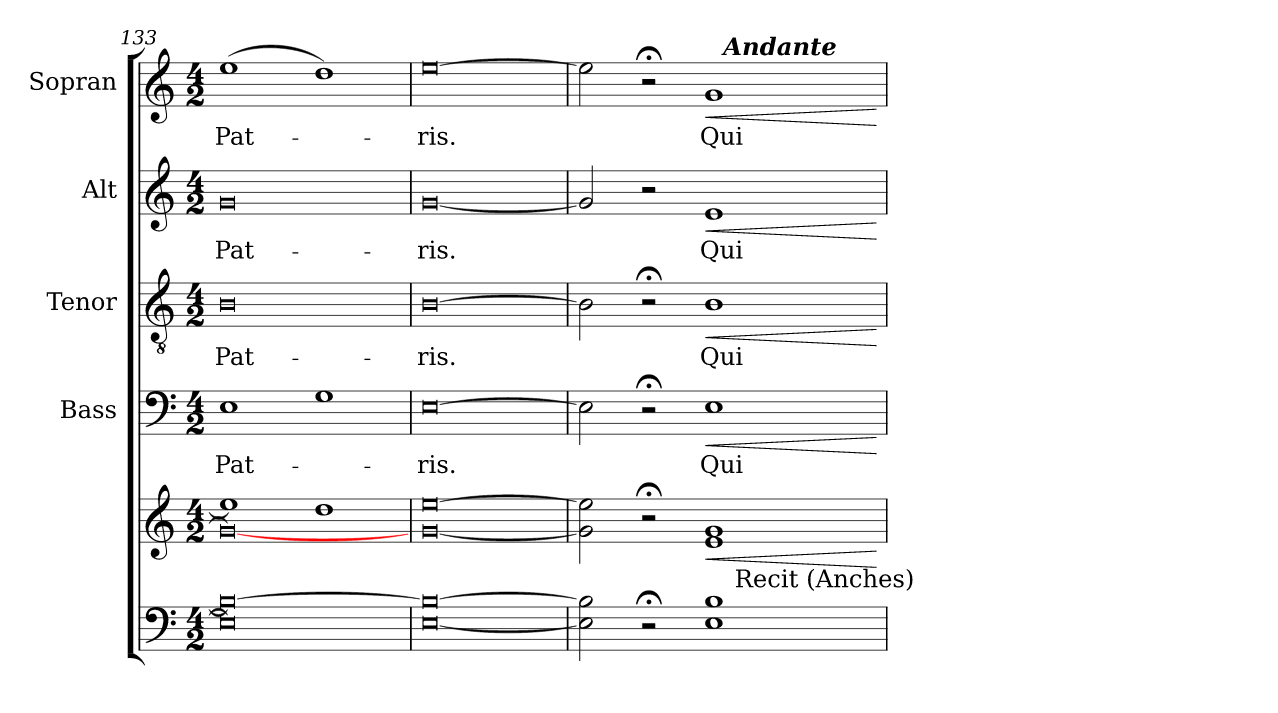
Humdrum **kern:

**kern	**kern	**dynam	**kern	**text	**dynam	**kern	**text	**dynam	**kern	**text	**dynam	**kern	**text	**dynam
*part5	*part5	*part5	*part4	*part4	*part4	*part3	*part3	*part3	*part2	*part2	*part2	*part1	*part1	*part1
*staff6	*staff5	*staff5/6	*staff4	*staff4	*staff4	*staff3	*staff3	*staff3	*staff2	*staff2	*staff2	*staff1	*staff1	*staff1
*	*	*	*I"Bass	*	*	*I"Tenor	*	*	*I"Alt	*	*	*I"Sopran	*	*
*	*	*	*I'B.	*	*	*I'T.	*	*	*I'A.	*	*	*I'S.	*	*
*clefF4	*clefG2	*	*clefF4	*	*	*clefGv2	*	*	*clefG2	*	*	*clefG2	*	*
*k[]	*k[]	*	*k[]	*	*	*k[]	*	*	*k[]	*	*	*k[]	*	*
*C:	*C:	*	*C:	*	*	*C:	*	*	*C:	*	*	*C:	*	*
*M4/2	*M4/2	*	*M4/2	*	*	*M4/2	*	*	*M4/2	*	*	*M4/2	*	*
=133	=133	=133	=133	=133	=133	=133	=133	=133	=133	=133	=133	=133	=133	=133
*^	*^	*	*	*	*	*	*	*	*	*	*	*	*	*
!	!	!	!	!	!	!LO:LY:b	!	!	!LO:LY:b	!	!	!LO:LY:b	!	!	!LO:LY:b	!
0B_	0E]	1ee]	0g_	.	1E	Pat-	.	0B	Pat-	.	0g	Pat-	.	(>1ee	Pat-	.
.	.	1dd	.	.	1G	.	.	.	.	.	.	.	.	1dd)	.	.
*v	*v	*	*	*	*	*	*	*	*	*	*	*	*	*	*	*
*	*v	*v	*	*	*	*	*	*	*	*	*	*	*	*	*
!!LO:LB:g=z
=134	=134	=134	=134	=134	=134	=134	=134	=134	=134	=134	=134	=134	=134	=134
!	!	!	!	!LO:LY:b	!	!	!LO:LY:b	!	!	!LO:LY:b	!	!	!LO:LY:b	!
[0E 0B_	[0g [0ee	.	[0E	-ris.	.	[0B	-ris.	.	[0g	-ris.	.	[0ee	-ris.	.
=135	=135	=135	=135	=135	=135	=135	=135	=135	=135	=135	=135	=135	=135	=135
*	*^	*	*	*	*	*	*	*	*	*	*	*^	*	*
2E\] 2B\]	2g\] 2ee\]	1ryy	.	2E\]	.	.	2B\]	.	.	2g/]	.	.	2ee\]	1ryy	.	.
2r;<	2r;<	.	.	2r;<	.	.	2r;<	.	.	2r	.	.	2r;<	.	.	.
!	!	!	!LO:HP:b	!	!LO:LY:b	!LO:HP:b	!	!LO:LY:b	!LO:HP:b	!	!LO:LY:b	!LO:HP:b	!	!	!LO:LY:b	!LO:HP:b
1E 1B	1e 1g	16.ryy	<	1E	Qui	<	1B	Qui	<	1e	Qui	<	1g	16ryy	Qui	<
!	!	!	!	!	!	!	!	!	!	!	!	!	!	!LO:TX:a:Bi:t=Andante	!	!
.	.	.	.	.	.	.	.	.	.	.	.	.	.	2...ryy	.	.
!	!	!LO:TX:b:t=Recit (Anches)	!	!	!	!	!	!	!	!	!	!	!	!	!	!
.	.	2ryy	.	.	.	.	.	.	.	.	.	.	.	.	.	.
.	.	4ryy	.	.	.	.	.	.	.	.	.	.	.	.	.	.
.	.	8ryy	.	.	.	.	.	.	.	.	.	.	.	.	.	.
.	.	32ryy	.	.	.	.	.	.	.	.	.	.	.	.	.	.
.	.	.	[	.	.	[	.	.	[	.	.	[	.	.	.	[
*	*v	*v	*	*	*	*	*	*	*	*	*	*	*v	*v	*	*
=	=	=	=	=	=	=	=	=	=	=	=	=	=	=
*-	*-	*-	*-	*-	*-	*-	*-	*-	*-	*-	*-	*-	*-	*-
